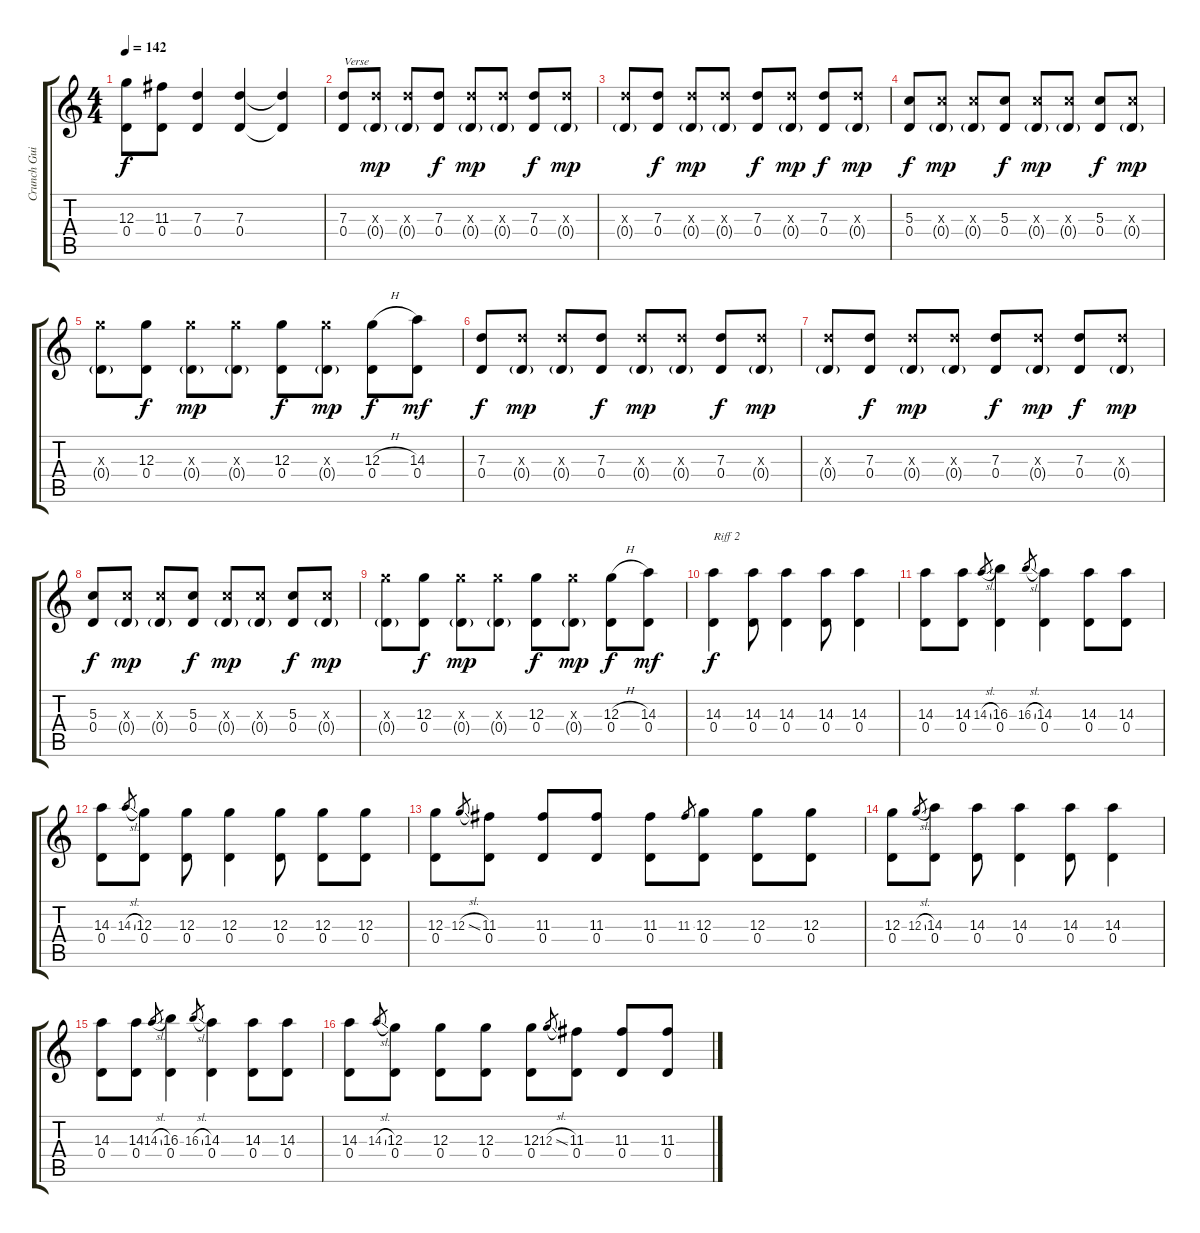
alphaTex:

\track ("Crunch Guitar 1" "Crunch Gui") {instrument distortionguitar}
\staff {score tabs}
\tuning (E4 B3 G3 D3 A2 E2) {hide}
\ts (4 4)
\tempo 142
\clef g2
\ks c
(12.3 0.4).8{dy f} (11.3 0.4).8 (7.3 0.4).4 (7.3 0.4).4 (7.3{t} 0.4{t}).4 |
(7.3 0.4).8{txt "Verse"} (7.3{x} 0.4{g}).8{dy mp} (7.3{x} 0.4{g}).8 (7.3 0.4).8{dy f} (7.3{x} 0.4{g}).8{dy mp} (7.3{x} 0.4{g}).8 (7.3 0.4).8{dy f} (7.3{x} 0.4{g}).8{dy mp} |
(7.3{x} 0.4{g}).8 (7.3 0.4).8{dy f} (7.3{x} 0.4{g}).8{dy mp} (7.3{x} 0.4{g}).8 (7.3 0.4).8{dy f} (7.3{x} 0.4{g}).8{dy mp} (7.3 0.4).8{dy f} (7.3{x} 0.4{g}).8{dy mp} |
(5.3 0.4).8{dy f} (5.3{x} 0.4{g}).8{dy mp} (5.3{x} 0.4{g}).8 (5.3 0.4).8{dy f} (5.3{x} 0.4{g}).8{dy mp} (5.3{x} 0.4{g}).8 (5.3 0.4).8{dy f} (5.3{x} 0.4{g}).8{dy mp} |
(12.3{x} 0.4{g}).8 (12.3 0.4).8{dy f} (12.3{x} 0.4{g}).8{dy mp} (12.3{x} 0.4{g}).8 (12.3 0.4).8{dy f} (12.3{x} 0.4{g}).8{dy mp} (12.3{h} 0.4).8{dy f} (14.3 0.4).8{dy mf} |
(7.3 0.4).8{dy f} (7.3{x} 0.4{g}).8{dy mp} (7.3{x} 0.4{g}).8 (7.3 0.4).8{dy f} (7.3{x} 0.4{g}).8{dy mp} (7.3{x} 0.4{g}).8 (7.3 0.4).8{dy f} (7.3{x} 0.4{g}).8{dy mp} |
(7.3{x} 0.4{g}).8 (7.3 0.4).8{dy f} (7.3{x} 0.4{g}).8{dy mp} (7.3{x} 0.4{g}).8 (7.3 0.4).8{dy f} (7.3{x} 0.4{g}).8{dy mp} (7.3 0.4).8{dy f} (7.3{x} 0.4{g}).8{dy mp} |
(5.3 0.4).8{dy f} (5.3{x} 0.4{g}).8{dy mp} (5.3{x} 0.4{g}).8 (5.3 0.4).8{dy f} (5.3{x} 0.4{g}).8{dy mp} (5.3{x} 0.4{g}).8 (5.3 0.4).8{dy f} (5.3{x} 0.4{g}).8{dy mp} |
(12.3{x} 0.4{g}).8 (12.3 0.4).8{dy f} (12.3{x} 0.4{g}).8{dy mp} (12.3{x} 0.4{g}).8 (12.3 0.4).8{dy f} (12.3{x} 0.4{g}).8{dy mp} (12.3{h} 0.4).8{dy f} (14.3 0.4).8{dy mf} |
(14.3 0.4).4{txt "Riff 2" dy f} (14.3 0.4).8 (14.3 0.4).4 (14.3 0.4).8 (14.3 0.4).4 |
(14.3 0.4).8 (14.3 0.4).8 14.3{sl}.8{gr} (16.3 0.4).4 16.3{sl}.8{gr} (14.3 0.4).4 (14.3 0.4).8 (14.3 0.4).8 |
(14.3 0.4).8 14.3{sl}.8{gr} (12.3 0.4).8 (12.3 0.4).8 (12.3 0.4).4 (12.3 0.4).8 (12.3 0.4).8 (12.3 0.4).8 |
(12.3 0.4).8 12.3{sl}.8{gr} (11.3 0.4).8 (11.3 0.4).8 (11.3 0.4).8 (11.3 0.4).8 11.3.8{gr} (12.3 0.4).8 (12.3 0.4).8 (12.3 0.4).8 |
(12.3 0.4).8 12.3{sl}.8{gr} (14.3 0.4).8 (14.3 0.4).8 (14.3 0.4).4 (14.3 0.4).8 (14.3 0.4).4 |
(14.3 0.4).8 (14.3 0.4).8 14.3{sl}.8{gr} (16.3 0.4).4 16.3{sl}.8{gr} (14.3 0.4).4 (14.3 0.4).8 (14.3 0.4).8 |
(14.3 0.4).8 14.3{sl}.8{gr} (12.3 0.4).8 (12.3 0.4).8 (12.3 0.4).8 (12.3 0.4).8 12.3{sl}.8{gr} (11.3 0.4).8 (11.3 0.4).8 (11.3 0.4).8
